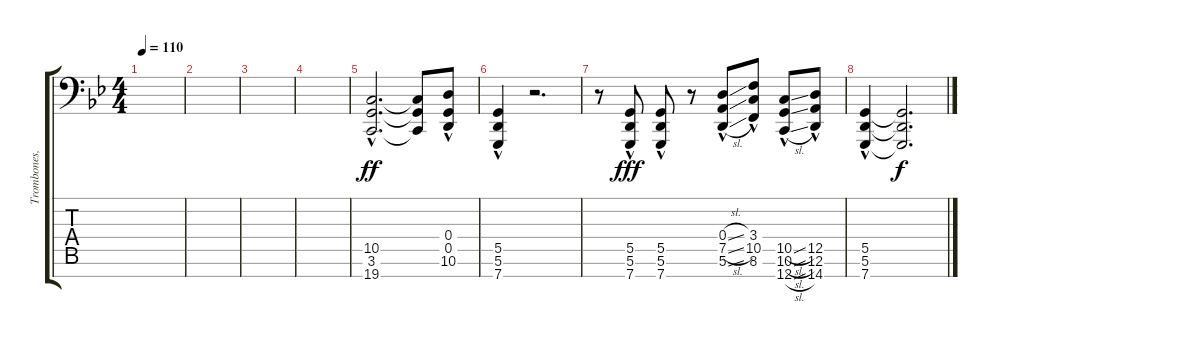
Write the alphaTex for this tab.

\track ("Trombones, Tuba" "Trombones,") {instrument trombone}
\staff {score tabs}
\tuning (E4 B3 G3 D3 D2 A1 C1) {hide}
\ts (4 4)
\tempo 110
\clef f4
\ks gminor
|
|
|
|
(10.5 3.6{hac} 19.7).2{d dy ff} (10.5{t} 3.6{t} 19.7{t}).8 (0.4{hac} 0.5{hac} 10.6).8 |
(5.5{hac} 5.6 7.7{hac}).4 r.2{d} |
r.8 (5.5{hac} 5.6{hac} 7.7{hac}).8{dy fff} (5.5{hac} 5.6{hac} 7.7{hac}).8 r.8 (0.4{sl hac} 7.5{sl hac} 5.6{sl hac}).8 (3.4{hac} 10.5{hac} 8.6{hac}).8 (10.5{sl hac} 10.6{sl hac} 12.7{sl hac}).8 (12.5{hac} 12.6{hac} 14.7{hac}).8 |
(5.5 5.6 7.7{hac}).4{volume 5} (5.5{t} 5.6{t} 7.7{t}).2{d dy f volume 16}
